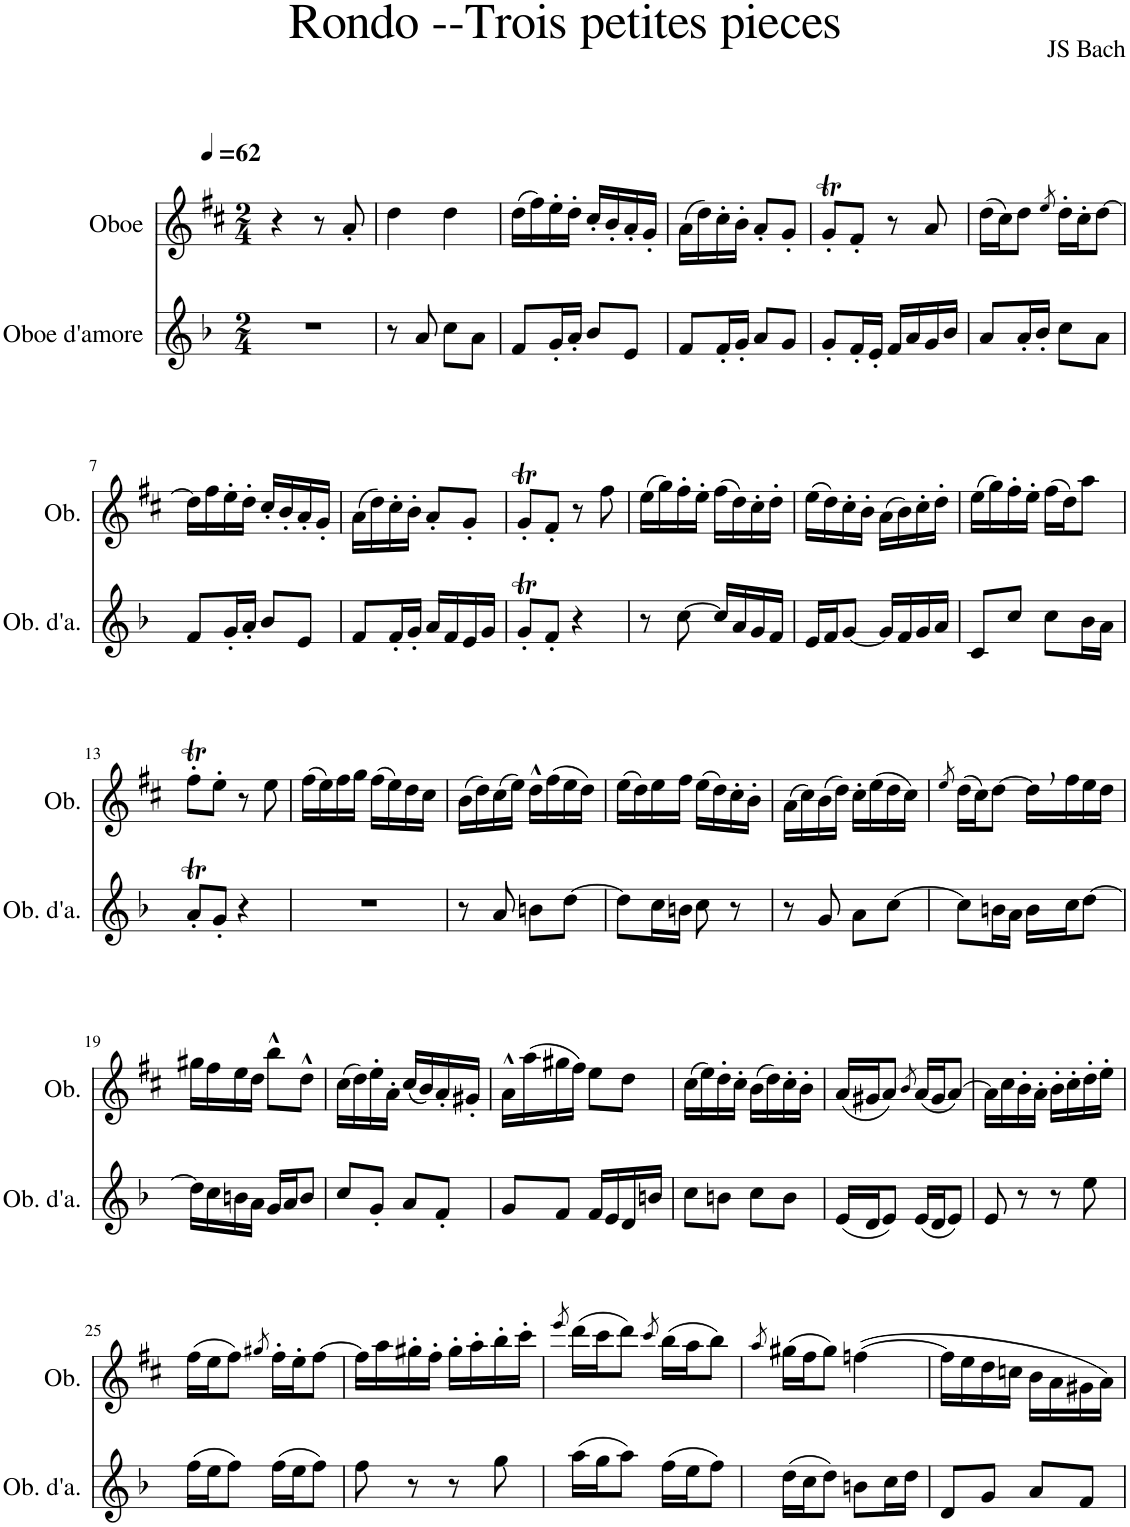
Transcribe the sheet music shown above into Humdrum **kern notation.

**kern	**kern
*part2	*part1
*staff2	*staff1
*I"Oboe d'amore	*I"Oboe
*I'Ob. d'a.	*I'Ob.
*clefG2	*clefG2
*Trd2c3	*
*k[b-]	*k[f#c#]
*M2/4	*M2/4
*MM62	*MM62
=1	=1
2r	4r
.	8r
.	8a'/
=2	=2
8r	4dd\
8a/	.
8cc\L	4dd\
8a\J	.
=3	=3
8f/L	(16dd\LL
.	16ff#\)
16g'/L	16ee'\
16a'/JJ	16dd'\JJ
8b-/L	16cc#'/LL
.	16b'/
8e/J	16a'/
.	16g'/JJ
=4	=4
8f/L	(16a\LL
.	16dd\)
16f'/L	16cc#'\
16g'/JJ	16b'\JJ
8a/L	8a'/L
8g/J	8g'/J
=5	=5
8g'/L	8gT'/L
16f'/L	8f#'/J
16e'/JJ	.
16f/LL	8r
16a/	.
16g/	8a/
16b-/JJ	.
=6	=6
8a/L	(16dd\LL
.	16cc#\J)
16a'/L	8dd\J
16b-'/JJ	.
.	8qee/
8cc\L	16dd'\LL
.	16cc#'\J
8a\J	[8dd\J
!!LO:LB:g=z
=7	=7
8f/L	16dd\LL]
.	16ff#\
16g'/L	16ee'\
16a'/JJ	16dd'\JJ
8b-/L	16cc#'/LL
.	16b'/
8e/J	16a'/
.	16g'/JJ
=8	=8
8f/L	(16a\LL
.	16dd\)
16f'/L	16cc#'\
16g'/JJ	16b'\JJ
16a/LL	8a'/L
16f/	.
16e/	8g'/J
16g/JJ	.
=9	=9
8gT'/L	8gT'/L
8f'/J	8f#'/J
4r	8r
.	8ff#\
=10	=10
8r	(16ee\LL
.	16gg\)
[8cc\	16ff#'\
.	16ee'\JJ
16cc/LL]	(16ff#\LL
16a/	16dd\)
16g/	16cc#'\
16f/JJ	16dd'\JJ
=11	=11
16e/LL	(16ee\LL
16f/J	16dd\)
[8g/J	16cc#'\
.	16b'\JJ
16g/LL]	(16a\LL
16f/	16b\)
16g/	16cc#'\
16a/JJ	16dd'\JJ
=12	=12
8c/L	(16ee\LL
.	16gg\)
8cc/J	16ff#'\
.	16ee'\JJ
8cc\L	(16ff#\LL
.	16dd\J)
16b-\L	8aa\J
16a\JJ	.
!!LO:LB:g=z
=13	=13
8at'/L	8ff#t'\L
8g'/J	8ee'\J
4r	8r
.	8ee\
=14	=14
2r	(16ff#\LL
.	16ee\)
.	16ff#\
.	16gg\JJ
.	(16ff#\LL
.	16ee\)
.	16dd\
.	16cc#\JJ
=15	=15
8r	(16b\LL
.	16dd\)
8a/	(16cc#\
.	16ee\JJ)
8bn\L	16dd^^\LL
.	(16ff#\
[8dd\J	16ee\
.	16dd\JJ)
=16	=16
8dd\L]	(16ee\LL
.	16dd\)
16cc\L	16ee\
16bn\JJ	16ff#\JJ
8cc\	(16ee\LL
.	16dd\)
8r	16cc#'\
.	16b'\JJ
=17	=17
8r	(16a\LL
.	16cc#\)
8g/	(16b\
.	16dd\JJ)
8a\L	16cc#'\LL
.	(16ee\
[8cc\J	16dd\
.	16cc#\JJ)
=18	=18
.	8qee/
8cc\L]	(16dd\LL
.	16cc#\J)
16bn\L	[8dd\J
16a\JJ	.
16b\LL	16dd,\LL]
16cc\J	16ff#\
[8dd\J	16ee\
.	16dd\JJ
!!LO:LB:g=z
=19	=19
16dd\LL]	16gg#X\LL
16cc\	16ff#\
16bn\	16ee\
16a\JJ	16dd\JJ
16g/LL	8bb^^\L
16a/J	.
8b/J	8dd^^\J
=20	=20
8cc/L	(16cc#\LL
.	16dd\)
8g'/J	16ee'\
.	16a'\JJ
8a/L	(16cc#/LL
.	16b/)
8f'/J	16a'/
.	16g#X'/JJ
=21	=21
8g/L	16a^^\LL
.	(16aa\
8f/J	16gg#X\
.	16ff#\JJ)
16f/LL	8ee\L
16e/	.
16d/	8dd\J
16bn/JJ	.
=22	=22
8cc\L	(16cc#\LL
.	16ee\)
8bn\J	16dd'\
.	16cc#'\JJ
8cc\L	(16b\LL
.	16dd\)
8b\J	16cc#'\
.	16b'\JJ
=23	=23
(16e/LL	(16a/LL
16d/J	16g#X/J
8e/J)	8a/J)
.	8qb/
(16e/LL	(16a/LL
16d/J	16g#/J
8e/J)	[8a/J)
=24	=24
8e/	16a\LL]
.	16cc#\
8r	16b'\
.	16a'\JJ
8r	16b'\LL
.	16cc#'\
8ee\	16dd'\
.	16ee'\JJ
!!LO:LB:g=z
=25	=25
(16ff\LL	(16ff#\LL
16ee\J	16ee\J
8ff\J)	8ff#\J)
.	8qgg#X/
(16ff\LL	16ff#'\LL
16ee\J	16ee'\J
8ff\J)	[8ff#\J
=26	=26
8ff\	16ff#\LL]
.	16aa\
8r	16gg#X'\
.	16ff#'\JJ
8r	16gg#'\LL
.	16aa'\
8gg\	16bb'\
.	16ccc#'\JJ
=27	=27
.	8qeee/
(16aa\LL	(16ddd\LL
16gg\J	16ccc#\J
8aa\J)	8ddd\J)
.	8qccc#/
(16ff\LL	(16bb\LL
16ee\J	16aa\J
8ff\J)	8bb\J)
=28	=28
.	8qaa/
(16dd\LL	(16gg#X\LL
16cc\J	16ff#\J
8dd\J)	8gg#\J)
8bn\L	([4ffn\
16cc\L	.
16dd\JJ	.
=29	=29
8d/L	16ff\LL]
.	16ee\
8g/J	16dd\
.	16ccn\JJ
8a/L	16b\LL
.	16a\
8f/J	16g#X\
.	16a\JJ)
=	=
*-	*-
